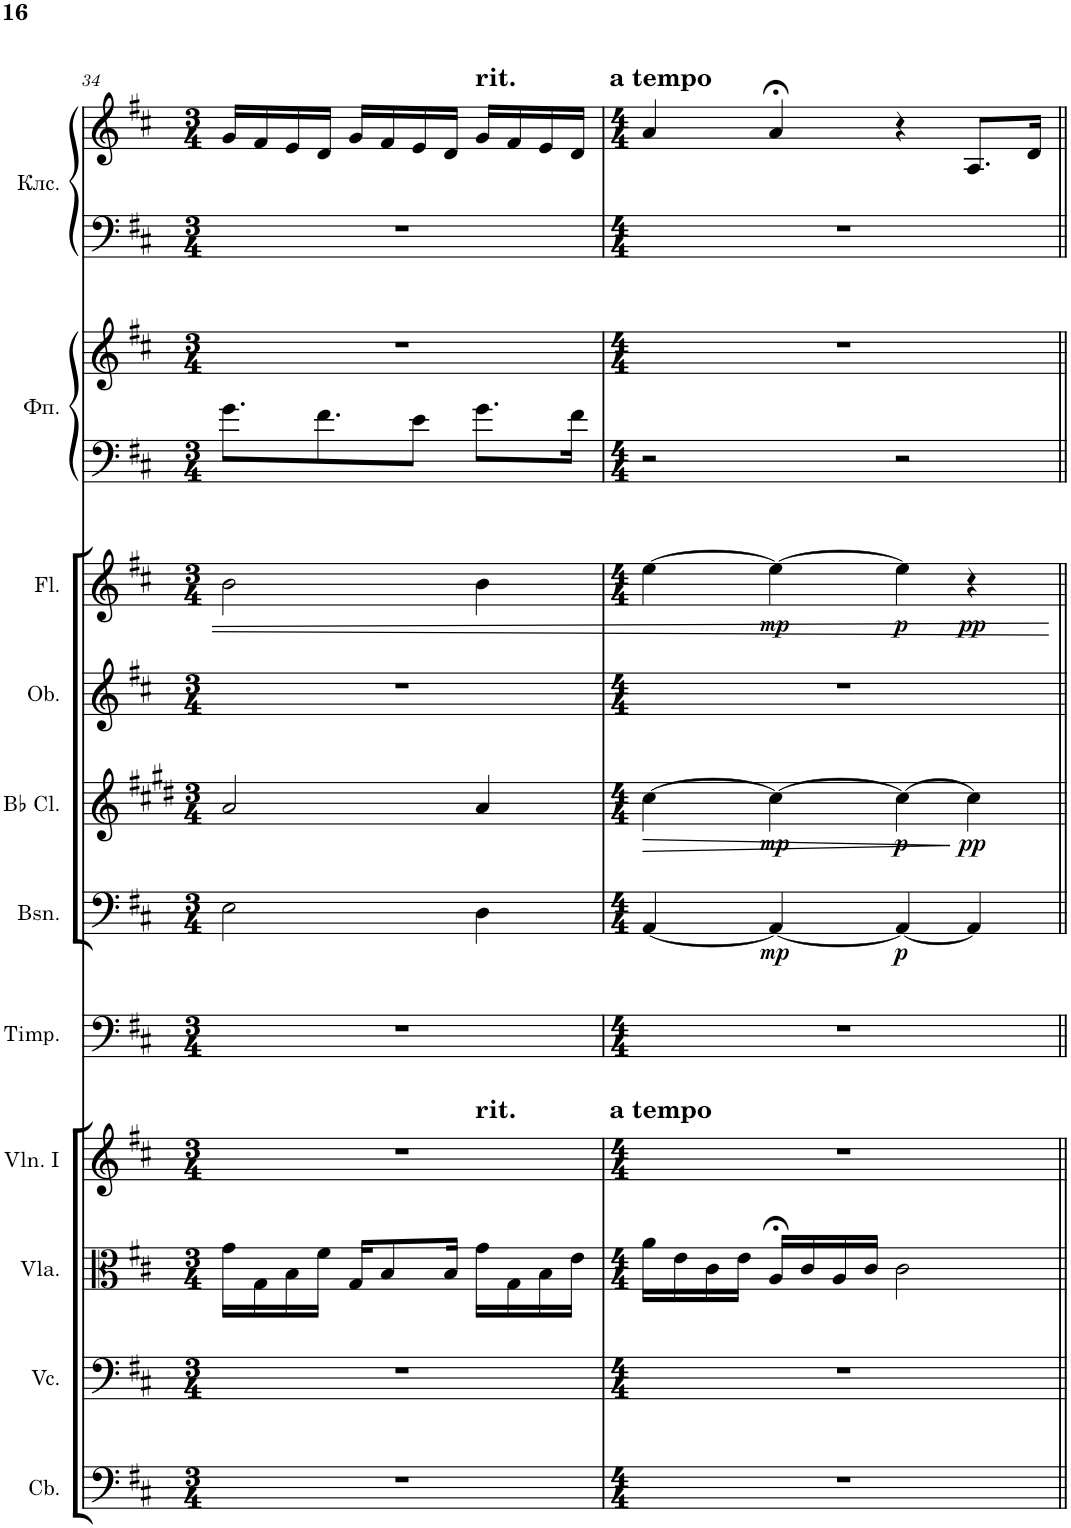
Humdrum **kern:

**kern	**kern	**kern	**kern	**kern	**kern	**dynam	**kern	**dynam	**kern	**kern	**dynam	**kern	**kern	**kern	**kern
*part11	*part10	*part9	*part8	*part7	*part6	*part6	*part5	*part5	*part4	*part3	*part3	*part2	*part2	*part1	*part1
*staff13	*staff12	*staff11	*staff10	*staff9	*staff8	*staff8	*staff7	*staff7	*staff6	*staff5	*staff5	*staff4	*staff3	*staff2	*staff1
*I"Contrabasses	*I"Violoncellos	*I"Violas	*I"Violins I	*I"Timpani	*I"Bassoons	*	*I"Clarinets in Bb	*	*I"Oboes	*I"Flutes	*	*I"Фортепиано	*	*I"Клавесин	*
*I'Cb.	*I'Vc.	*I'Vla.	*I'Vln. I	*I'Timp.	*I'Bsn.	*	*	*	*I'Ob.	*I'Fl.	*	*	*	*	*
!!LO:PB:g=z
*clefF4	*clefF4	*clefC3	*clefG2	*clefF4	*clefF4	*	*clefG2	*	*clefG2	*clefG2	*	*clefF4	*clefG2	*clefF4	*clefG2
*Trd7c12	*	*	*	*	*	*	*Trd1c2	*	*	*	*	*	*	*	*
*k[f#c#]	*k[f#c#]	*k[f#c#]	*k[f#c#]	*k[f#c#]	*k[f#c#]	*	*k[f#c#g#d#]	*	*k[f#c#]	*k[f#c#]	*	*k[f#c#]	*k[f#c#]	*k[f#c#]	*k[f#c#]
*M3/4	*M3/4	*M3/4	*M3/4	*M3/4	*M3/4	*	*M3/4	*	*M3/4	*M3/4	*	*M3/4	*M3/4	*M3/4	*M3/4
=34	=34	=34	=34	=34	=34	=34	=34	=34	=34	=34	=34	=34	=34	=34	=34
*	*	*	*^	*	*	*	*	*	*	*	*	*	*	*	*
2.r	2.r	16g\LL	2.r	2ryy	2.r	2E\	.	2a/	.	2.r	2b\	.	8.g\L	2.r	2.r	16g/LL
.	.	16G\	.	.	.	.	.	.	.	.	.	.	.	.	.	16f#/
.	.	16B\	.	.	.	.	.	.	.	.	.	.	.	.	.	16e/
.	.	16f#\JJ	.	.	.	.	.	.	.	.	.	.	8.f#\	.	.	16d/JJ
.	.	16G/KL	.	.	.	.	.	.	.	.	.	.	.	.	.	16g/LL
.	.	8B/	.	.	.	.	.	.	.	.	.	.	.	.	.	16f#/
.	.	.	.	.	.	.	.	.	.	.	.	.	8e\J	.	.	16e/
.	.	16B/Jk	.	.	.	.	.	.	.	.	.	.	.	.	.	16d/JJ
!	!	!	!	!	!	!	!	!	!	!	!	!	!	!	!	!LO:TX:a:t=rit.
!	!	!	!	!LO:TX:a:t=rit.	!	!	!	!	!	!	!	!	!	!	!	!
.	.	16g\LL	.	4ryy	.	4D\	.	4a/	.	.	4b\	.	8.g\L	.	.	16g/LL
.	.	16G\	.	.	.	.	.	.	.	.	.	.	.	.	.	16f#/
.	.	16B\	.	.	.	.	.	.	.	.	.	.	.	.	.	16e/
.	.	16e\JJ	.	.	.	.	.	.	.	.	.	.	16f#\Jk	.	.	16d/JJ
*	*	*	*v	*v	*	*	*	*	*	*	*	*	*	*	*	*
=35	=35	=35	=35	=35	=35	=35	=35	=35	=35	=35	=35	=35	=35	=35	=35
*M4/4	*M4/4	*M4/4	*M4/4	*M4/4	*M4/4	*	*M4/4	*	*M4/4	*M4/4	*	*M4/4	*M4/4	*M4/4	*M4/4
*	*	*	*^	*	*	*	*	*	*	*	*	*	*	*	*
!	!	!	!	!	!	!	!	!	!	!	!	!	!	!	!	!LO:TX:a:B:t=a tempo
!	!	!	!LO:TX:a:B:t=a tempo	!	!	!	!	!	!	!	!	!	!	!	!	!
!	!	!	!	!	!	!	!	!	!LO:HP:b	!	!	!	!	!	!	!
*	*	*	*v	*v	*	*	*	*	*	*	*	*	*	*	*	*
1r	1r	16a\LL	1r	1r	[4AA/	.	[4cc#\	>	1r	[4ee\	.	2r	1r	1r	4a/
.	.	16e\	.	.	.	.	.	.	.	.	.	.	.	.	.
.	.	16c#\	.	.	.	.	.	.	.	.	.	.	.	.	.
.	.	16e\JJ	.	.	.	.	.	.	.	.	.	.	.	.	.
!	!	!	!	!	!	!LO:DY:b	!	!LO:DY:b	!	!	!LO:DY:b	!	!	!	!
.	.	16A;</LL	.	.	4AA/_	mp	4cc#\_	mp	.	4ee\_	mp	.	.	.	4a;</
.	.	16c#/	.	.	.	.	.	.	.	.	.	.	.	.	.
.	.	16A/	.	.	.	.	.	.	.	.	.	.	.	.	.
.	.	16c#/JJ	.	.	.	.	.	.	.	.	.	.	.	.	.
!	!	!	!	!	!	!LO:DY:b	!	!LO:DY:b	!	!	!LO:DY:b	!	!	!	!
.	.	2c#\	.	.	4AA/_	p	4cc#\_	p	.	4ee\]	p	2r	.	.	4r
!	!	!	!	!	!	!	!	!LO:DY:n=1:b	!	!	!LO:DY:b	!	!	!	!
.	.	.	.	.	4AA/]	.	4cc#\]	] pp	.	4r	pp	.	.	.	8.A/L
.	.	.	.	.	.	.	.	.	.	.	.	.	.	.	16d/Jk
=||	=||	=||	=||	=||	=||	=||	=||	=||	=||	=||	=||	=||	=||	=||	=||
*-	*-	*-	*-	*-	*-	*-	*-	*-	*-	*-	*-	*-	*-	*-	*-
